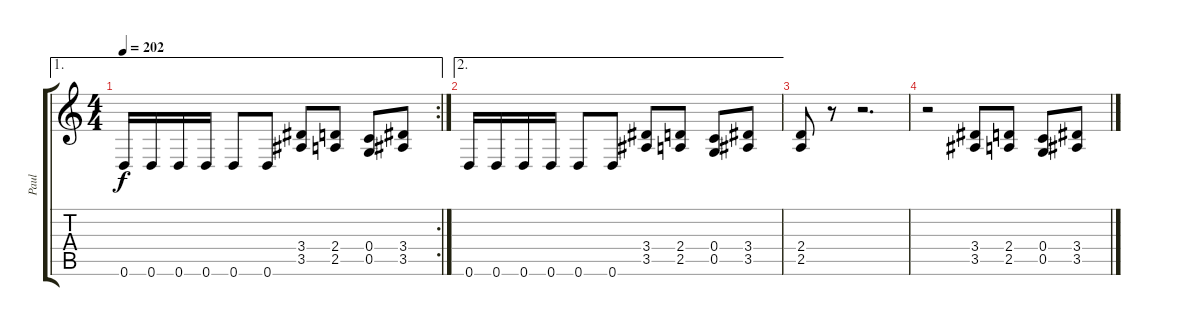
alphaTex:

\track ("Paul" "Paul") {instrument distortionguitar}
\staff {score tabs}
\tuning (D4 A3 F3 C3 G2 D2) {hide}
\ae 1
\rc 2
\ts (4 4)
\tempo 202
\clef g2
\ks c
0.6.16{dy f} 0.6.16 0.6.16 0.6.16 0.6.8 0.6.8 (3.4 3.5).8 (2.4 2.5).8 (0.4 0.5).8 (3.4 3.5).8 |
\ae 2
0.6.16 0.6.16 0.6.16 0.6.16 0.6.8 0.6.8 (3.4 3.5).8 (2.4 2.5).8 (0.4 0.5).8 (3.4 3.5).8 |
(2.4 2.5).8 r.8 r.2{d} |
r.2 (3.4 3.5).8 (2.4 2.5).8 (0.4 0.5).8 (3.4 3.5).8
